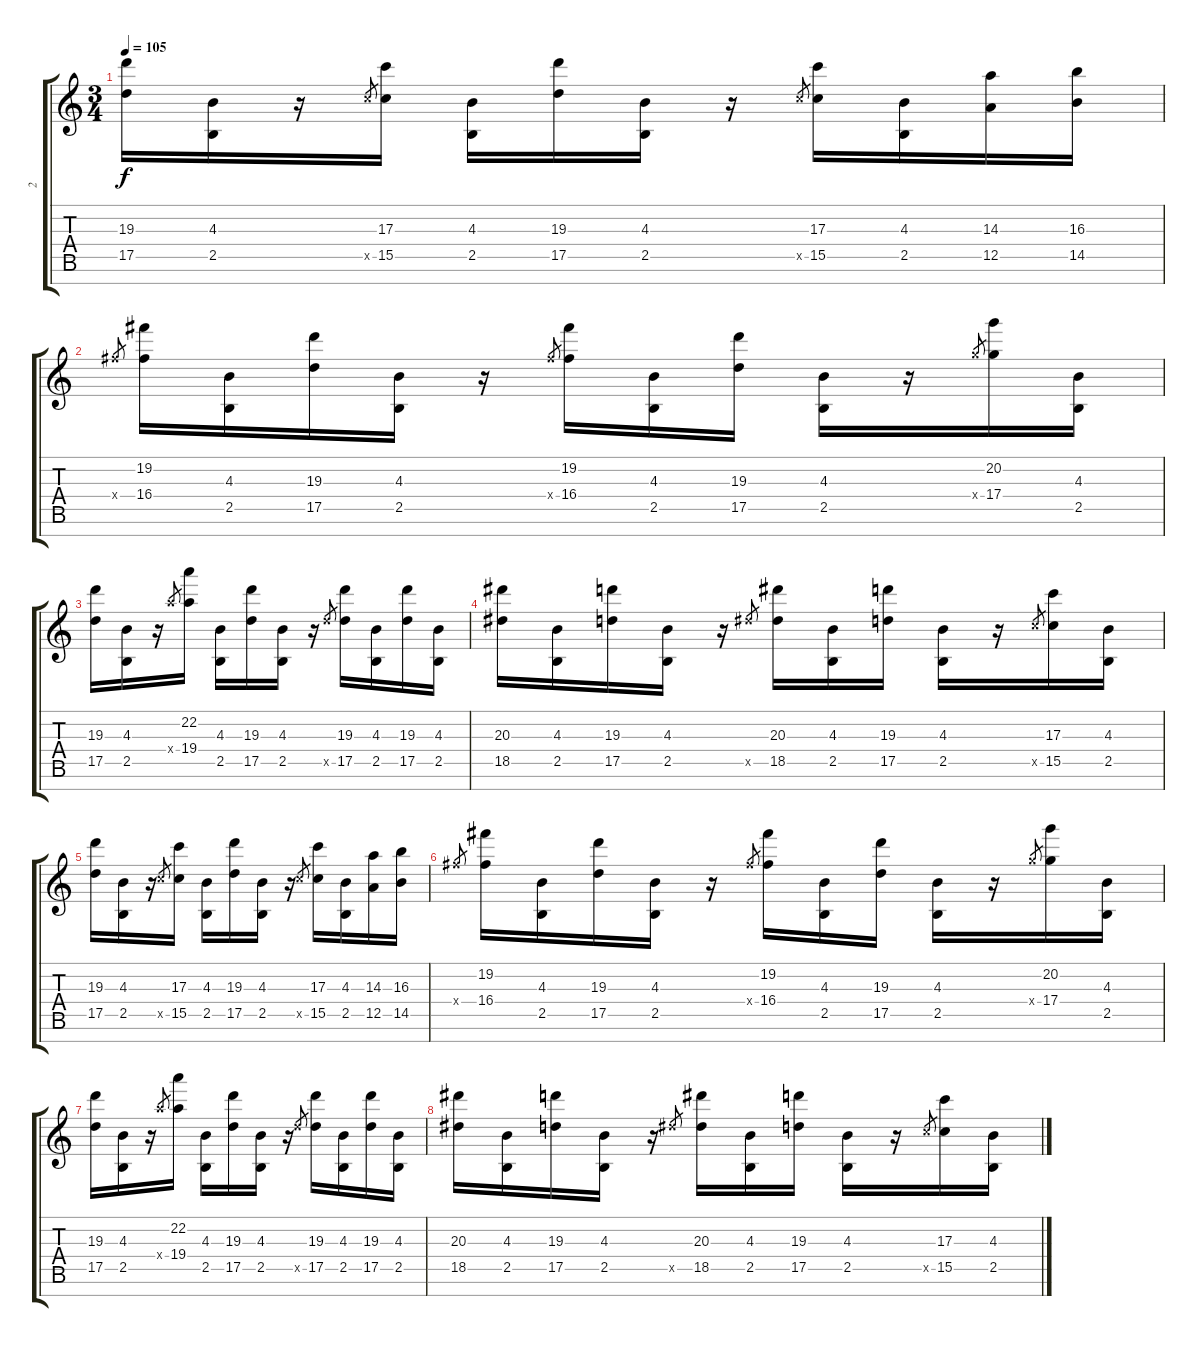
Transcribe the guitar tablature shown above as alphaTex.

\track ("2" "2") {instrument electricbasspick}
\staff {score tabs}
\tuning (E4 B3 G3 D3 A2 E2 B1) {hide}
\ts (3 4)
\tempo 105
\clef g2
\ks c
(19.3 17.5).16{dy f} (4.3 2.5).16 r.16 15.5{x}.8{gr} (17.3 15.5).16 (4.3 2.5).16 (19.3 17.5).16 (4.3 2.5).16 r.16 15.5{x}.8{gr} (17.3 15.5).16 (4.3 2.5).16 (14.3 12.5).16 (16.3 14.5).16 |
16.4{x}.8{gr} (19.2 16.4).16 (4.3 2.5).16 (19.3 17.5).16 (4.3 2.5).16 r.16 16.4{x}.8{gr} (19.2 16.4).16 (4.3 2.5).16 (19.3 17.5).16 (4.3 2.5).16 r.16 17.4{x}.8{gr} (20.2 17.4).16 (4.3 2.5).16 |
(19.3 17.5).16 (4.3 2.5).16 r.16 19.4{x}.8{gr} (22.2 19.4).16 (4.3 2.5).16 (19.3 17.5).16 (4.3 2.5).16 r.16 17.5{x}.8{gr} (19.3 17.5).16 (4.3 2.5).16 (19.3 17.5).16 (4.3 2.5).16 |
(20.3 18.5).16 (4.3 2.5).16 (19.3 17.5).16 (4.3 2.5).16 r.16 18.5{x}.8{gr} (20.3 18.5).16 (4.3 2.5).16 (19.3 17.5).16 (4.3 2.5).16 r.16 15.5{x}.8{gr} (17.3 15.5).16 (4.3 2.5).16 |
(19.3 17.5).16 (4.3 2.5).16 r.16 15.5{x}.8{gr} (17.3 15.5).16 (4.3 2.5).16 (19.3 17.5).16 (4.3 2.5).16 r.16 15.5{x}.8{gr} (17.3 15.5).16 (4.3 2.5).16 (14.3 12.5).16 (16.3 14.5).16 |
16.4{x}.8{gr} (19.2 16.4).16 (4.3 2.5).16 (19.3 17.5).16 (4.3 2.5).16 r.16 16.4{x}.8{gr} (19.2 16.4).16 (4.3 2.5).16 (19.3 17.5).16 (4.3 2.5).16 r.16 17.4{x}.8{gr} (20.2 17.4).16 (4.3 2.5).16 |
(19.3 17.5).16 (4.3 2.5).16 r.16 19.4{x}.8{gr} (22.2 19.4).16 (4.3 2.5).16 (19.3 17.5).16 (4.3 2.5).16 r.16 17.5{x}.8{gr} (19.3 17.5).16 (4.3 2.5).16 (19.3 17.5).16 (4.3 2.5).16 |
(20.3 18.5).16 (4.3 2.5).16 (19.3 17.5).16 (4.3 2.5).16 r.16 18.5{x}.8{gr} (20.3 18.5).16 (4.3 2.5).16 (19.3 17.5).16 (4.3 2.5).16 r.16 15.5{x}.8{gr} (17.3 15.5).16 (4.3 2.5).16
